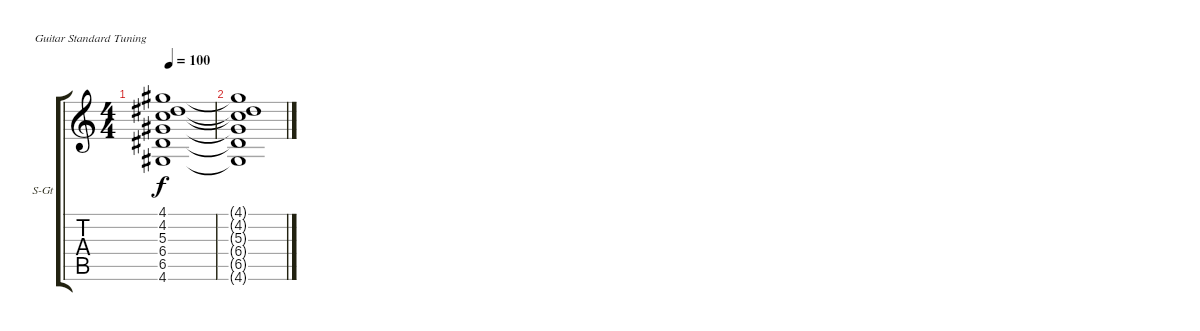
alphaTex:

\defaultSystemsLayout 4
\bracketExtendMode groupsimilarinstruments
\firstSystemTrackNameOrientation horizontal
\otherSystemsTrackNameOrientation horizontal
\track ("Acoustic One" "S-Gt") {instrument acousticguitarsteel}
\staff {score tabs}
\tuning (E4 B3 G3 D3 A2 E2)
\ts (4 4)
\tempo 100
\clef g2
\ks c
(4.1{t} 4.2{t} 5.3{t} 6.4{t} 6.5{t} 4.6{t}).1{dy f} |
(4.1{t} 4.2{t} 5.3{t} 6.4{t} 6.5{t} 4.6{t}).1
